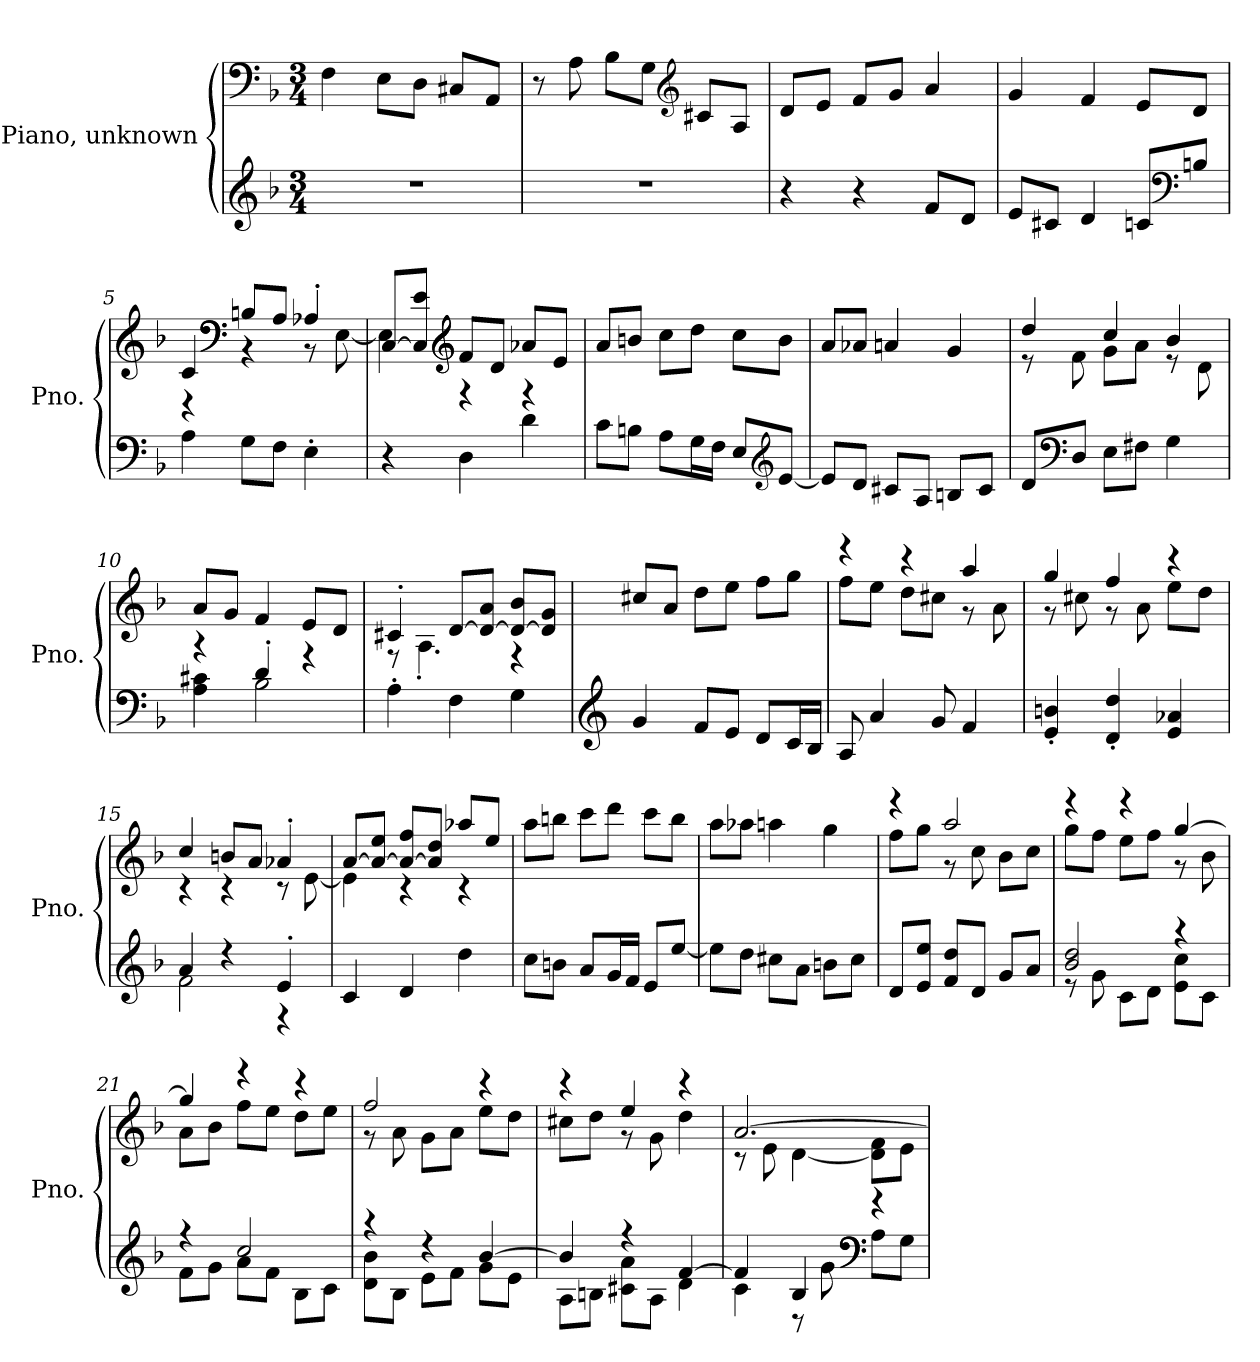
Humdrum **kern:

**kern	**kern
*part1	*part1
*staff2	*staff1
*I"Piano, unknown	*
*I'Pno.	*
*clefG2	*clefF4
*k[b-]	*k[b-]
*M3/4	*M3/4
*MM100	*MM100
=1	=1
2.r	4F\
.	8E\L
.	8D\J
.	8C#X/L
.	8AA/J
=2	=2
2.r	8r
.	8A\
.	8B-\L
.	8G\J
*	*clefG2
.	8c#X/L
.	8A/J
=3	=3
4r	8d/L
.	8e/J
4r	8f/L
.	8g/J
8f/L	4a/
8d/J	.
=4	=4
8e/L	4g/
8c#X/J	.
4d/	4f/
8cn/L	8e/L
*clefF4	*
8Bn/J	8d/J
=5	=5
*	*^
4A\	4c/	4r
*	*clefF4	*
8G\L	8Bn/L	4r
8F\J	8A/J	.
4E'\	4A-X'/	8r
.	.	[8E\
!!LO:LB:g=z	!!
=6	=6	=6
4r	[8C/L	4E\]
.	8C/] 8e/J	.
*	*clefG2	*
4D\	8f/L	4r
.	8d/J	.
4d\	8a-X/L	4r
.	8e/J	.
*	*v	*v
=7	=7
8c\L	8a/L
8Bn\J	8bn/J
8A\L	8cc\L
16G\L	8dd\J
16F\JJ	.
8E/L	8cc\L
*clefG2	*
[8e/J	8b\J
=8	=8
8e/L]	8a/L
8d/J	8a-X/J
8c#X/L	4an/
8A/J	.
8Bn/L	4g/
8c#/J	.
=9	=9
*	*^
8d/L	4dd/	8r
*clefF4	*	*
8D/J	.	8f\
8E\L	4cc/	8g\L
8F#X\J	.	8a\J
4G\	4b-/	8r
.	.	8d\
*	*v	*v
!!LO:LB:g=z
=10	=10
*^	*
4r	4A\ 4c#X\	8a/L
.	.	8g/J
4d'/	2B-\	4f/
4r	.	8e/L
.	.	8d/J
*v	*v	*
=11	=11
*	*^
4A'\	4c#X'/	8r
.	.	4.A'\
4F\	[8d/L	.
.	8d/_ 8a/J	.
4G\	8d/_ 8b-/L	4r
.	8d/] 8g/J	.
*	*v	*v
=12	=12
*clefG2	*
4g/	8cc#X/L
.	8a/J
8f/L	8dd\L
8e/J	8ee\J
8d/L	8ff\L
16c/L	8gg\J
16B-/JJ	.
=13	=13
*	*^
8A/	4r	8ff\L
4a/	.	8ee\J
.	4r	8dd\L
8g/	.	8cc#X\J
4f/	4aa/	8r
.	.	8a\
=14	=14	=14
4e/' 4bn/'	4gg/	8r
.	.	8cc#X\
4d/' 4dd/'	4ff/	8r
.	.	8a\
4e/ 4a-X/	4r	8ee\L
.	.	8dd\J
!!LO:LB:g=z	!!
=15	=15	=15
*^	*	*
4a/	2f\	4cc/	4r
4r	.	8bn/L	4r
.	.	8a/J	.
4e'/	4r	4a-X'/	8r
.	.	.	[8e\
*v	*v	*	*
=16	=16	=16
4c/	[8a/L	4e\]
.	8a/_ 8ee/J	.
4d/	8a/_ 8ff/L	4r
.	8a/] 8dd/J	.
4dd\	8aa-X/L	4r
.	8ee/J	.
*	*v	*v
=17	=17
8cc\L	8aa\L
8bn\J	8bbn\J
8a/L	8ccc\L
16g/L	8ddd\J
16f/JJ	.
8e/L	8ccc\L
[8ee/J	8bb\J
=18	=18
8ee\L]	8aa\L
8dd\J	8aa-X\J
8cc#X\L	4aan\
8a\J	.
8bn\L	4gg\
8cc#\J	.
=19	=19
*	*^
8d/L	4r	8ff\L
8e/ 8ee/J	.	8gg\J
8f/ 8dd/L	2aa/	8r
8d/J	.	8cc\
8g/L	.	8b-\L
8a/J	.	8cc\J
!!LO:LB:g=z	!!
=20	=20	=20
*^	*	*
2b-/ 2dd/	8r	4r	8gg\L
.	8g\	.	8ff\J
.	8c\L	4r	8ee\L
.	8d\J	.	8ff\J
4r	8e\ 8cc\L	[4gg/	8r
.	8c\J	.	8b-\
=21	=21	=21	=21
4r	8f\L	4gg/]	8a\L
.	8g\J	.	8b-\J
2cc/	8a\L	4r	8ff\L
.	8f\J	.	8ee\J
.	8B-\L	4r	8dd\L
.	8c\J	.	8ee\J
=22	=22	=22	=22
4r	8d\ 8b-\L	2ff/	8r
.	8B-\J	.	8a\
4r	8e\L	.	8g\L
.	8f\J	.	8a\J
[4b-/	8g\L	4r	8ee\L
.	8e\J	.	8dd\J
=23	=23	=23	=23
4b-/]	8A\L	4r	8cc#X\L
.	8Bn\J	.	8dd\J
4r	8c#X\ 8a\L	4ee/	8r
.	8A\J	.	8g\
[4f/	4d\	4r	4dd\
=24	=24	=24	=24
4f/]	4c\	[2.a/	8r
.	.	.	8e\
4B-/	8r	.	[4d\
.	8g\	.	.
*clefF4	*	*	*
4r	8A\L	.	8d\] 8f\L
.	8G\J	.	8e\J
*v	*v	*	*
*	*v	*v
=	=
*-	*-
